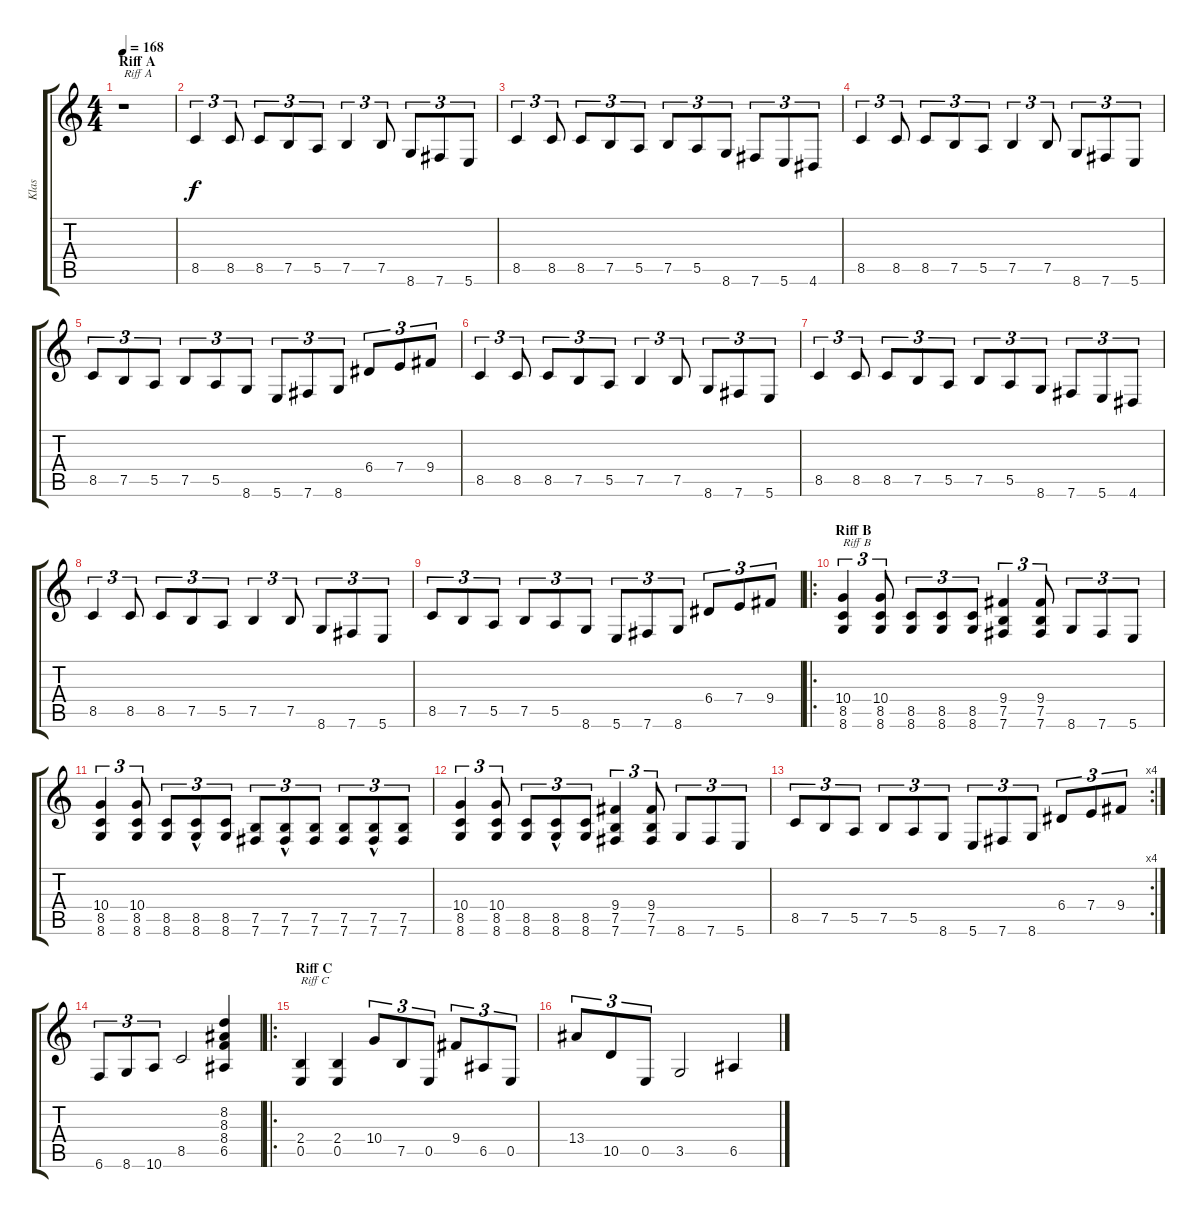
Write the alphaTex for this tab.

\track ("Klas" "Klas") {instrument distortionguitar}
\staff {score tabs}
\tuning (B3 Gb3 D3 A2 E2 B1) {hide}
\ts (4 4)
\section ("" "Riff A")
\tempo 168
\clef g2
\ks c
r.1{txt "Riff A" dy f instrument distortionguitar} |
8.5.4{tu (3 2)} 8.5.8{tu (3 2)} 8.5.8{tu (3 2)} 7.5.8{tu (3 2)} 5.5.8{tu (3 2)} 7.5.4{tu (3 2)} 7.5.8{tu (3 2)} 8.6.8{tu (3 2)} 7.6.8{tu (3 2)} 5.6.8{tu (3 2)} |
8.5.4{tu (3 2)} 8.5.8{tu (3 2)} 8.5.8{tu (3 2)} 7.5.8{tu (3 2)} 5.5.8{tu (3 2)} 7.5.8{tu (3 2)} 5.5.8{tu (3 2)} 8.6.8{tu (3 2)} 7.6.8{tu (3 2)} 5.6.8{tu (3 2)} 4.6.8{tu (3 2)} |
8.5.4{tu (3 2)} 8.5.8{tu (3 2)} 8.5.8{tu (3 2)} 7.5.8{tu (3 2)} 5.5.8{tu (3 2)} 7.5.4{tu (3 2)} 7.5.8{tu (3 2)} 8.6.8{tu (3 2)} 7.6.8{tu (3 2)} 5.6.8{tu (3 2)} |
8.5.8{tu (3 2)} 7.5.8{tu (3 2)} 5.5.8{tu (3 2)} 7.5.8{tu (3 2)} 5.5.8{tu (3 2)} 8.6.8{tu (3 2)} 5.6.8{tu (3 2)} 7.6.8{tu (3 2)} 8.6.8{tu (3 2)} 6.4.8{tu (3 2)} 7.4.8{tu (3 2)} 9.4.8{tu (3 2)} |
8.5.4{tu (3 2)} 8.5.8{tu (3 2)} 8.5.8{tu (3 2)} 7.5.8{tu (3 2)} 5.5.8{tu (3 2)} 7.5.4{tu (3 2)} 7.5.8{tu (3 2)} 8.6.8{tu (3 2)} 7.6.8{tu (3 2)} 5.6.8{tu (3 2)} |
8.5.4{tu (3 2)} 8.5.8{tu (3 2)} 8.5.8{tu (3 2)} 7.5.8{tu (3 2)} 5.5.8{tu (3 2)} 7.5.8{tu (3 2)} 5.5.8{tu (3 2)} 8.6.8{tu (3 2)} 7.6.8{tu (3 2)} 5.6.8{tu (3 2)} 4.6.8{tu (3 2)} |
8.5.4{tu (3 2)} 8.5.8{tu (3 2)} 8.5.8{tu (3 2)} 7.5.8{tu (3 2)} 5.5.8{tu (3 2)} 7.5.4{tu (3 2)} 7.5.8{tu (3 2)} 8.6.8{tu (3 2)} 7.6.8{tu (3 2)} 5.6.8{tu (3 2)} |
8.5.8{tu (3 2)} 7.5.8{tu (3 2)} 5.5.8{tu (3 2)} 7.5.8{tu (3 2)} 5.5.8{tu (3 2)} 8.6.8{tu (3 2)} 5.6.8{tu (3 2)} 7.6.8{tu (3 2)} 8.6.8{tu (3 2)} 6.4.8{tu (3 2)} 7.4.8{tu (3 2)} 9.4.8{tu (3 2)} |
\ro
\section ("" "Riff B")
(10.4 8.5 8.6).4{tu (3 2) txt "Riff B"} (10.4 8.5 8.6).8{tu (3 2)} (8.5 8.6).8{tu (3 2)} (8.5 8.6).8{tu (3 2)} (8.5 8.6).8{tu (3 2)} (9.4 7.5 7.6).4{tu (3 2)} (9.4 7.5 7.6).8{tu (3 2)} 8.6.8{tu (3 2)} 7.6.8{tu (3 2)} 5.6.8{tu (3 2)} |
(10.4 8.5 8.6).4{tu (3 2)} (10.4 8.5 8.6).8{tu (3 2)} (8.5 8.6).8{tu (3 2)} (8.5{hac} 8.6).8{tu (3 2)} (8.5 8.6).8{tu (3 2)} (7.5 7.6).8{tu (3 2)} (7.5{hac} 7.6).8{tu (3 2)} (7.5 7.6).8{tu (3 2)} (7.5 7.6).8{tu (3 2)} (7.5{hac} 7.6).8{tu (3 2)} (7.5 7.6).8{tu (3 2)} |
(10.4 8.5 8.6).4{tu (3 2)} (10.4 8.5 8.6).8{tu (3 2)} (8.5 8.6).8{tu (3 2)} (8.5{hac} 8.6).8{tu (3 2)} (8.5 8.6).8{tu (3 2)} (9.4 7.5 7.6).4{tu (3 2)} (9.4 7.5 7.6).8{tu (3 2)} 8.6.8{tu (3 2)} 7.6.8{tu (3 2)} 5.6.8{tu (3 2)} |
\rc 4
8.5.8{tu (3 2)} 7.5.8{tu (3 2)} 5.5.8{tu (3 2)} 7.5.8{tu (3 2)} 5.5.8{tu (3 2)} 8.6.8{tu (3 2)} 5.6.8{tu (3 2)} 7.6.8{tu (3 2)} 8.6.8{tu (3 2)} 6.4.8{tu (3 2)} 7.4.8{tu (3 2)} 9.4.8{tu (3 2)} |
6.6.8{tu (3 2)} 8.6.8{tu (3 2)} 10.6.8{tu (3 2)} 8.5.2 (8.2 8.3 8.4 6.5).4 |
\ro
\section ("" "Riff C")
(2.4 0.5).4{txt "Riff C"} (2.4 0.5).4 10.4.8{tu (3 2)} 7.5.8{tu (3 2)} 0.5.8{tu (3 2)} 9.4.8{tu (3 2)} 6.5.8{tu (3 2)} 0.5.8{tu (3 2)} |
13.4.8{tu (3 2)} 10.5.8{tu (3 2)} 0.5.8{tu (3 2)} 3.5.2 6.5.4
